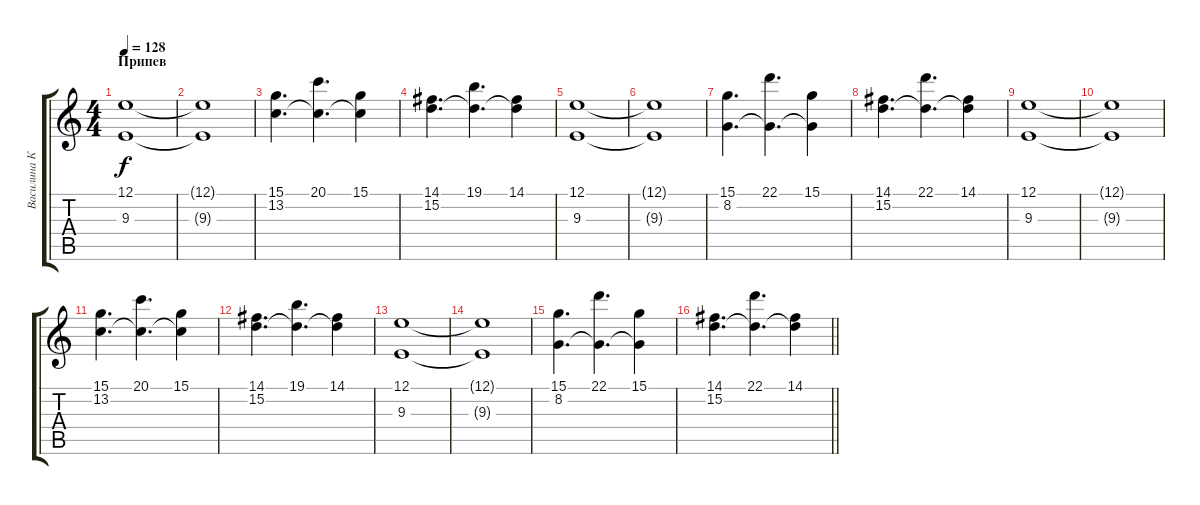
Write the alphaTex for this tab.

\track ("Василина Кичигина" "Василина К") {instrument stringensemble1}
\staff {score tabs}
\tuning (E4 B3 G3 D3 A2 E2) {hide}
\ts (4 4)
\section ("" "Припев")
\tempo 128
\clef g2
\ks c
(12.1 9.3).1{dy f volume 10 instrument stringensemble1} |
(12.1{t} 9.3{t}).1 |
(15.1 13.2).4{d} (20.1 13.2{t}).4{d} (15.1 13.2{t}).4 |
(14.1 15.2).4{d} (19.1 15.2{t}).4{d} (14.1 15.2{t}).4 |
(12.1 9.3).1 |
(12.1{t} 9.3{t}).1 |
(15.1 8.2).4{d} (22.1 8.2{t}).4{d} (15.1 8.2{t}).4 |
(14.1 15.2).4{d} (22.1 15.2{t}).4{d} (14.1 15.2{t}).4 |
(12.1 9.3).1 |
(12.1{t} 9.3{t}).1 |
(15.1 13.2).4{d} (20.1 13.2{t}).4{d} (15.1 13.2{t}).4 |
(14.1 15.2).4{d} (19.1 15.2{t}).4{d} (14.1 15.2{t}).4 |
(12.1 9.3).1 |
(12.1{t} 9.3{t}).1 |
(15.1 8.2).4{d} (22.1 8.2{t}).4{d} (15.1 8.2{t}).4 |
\barLineRight lightlight
(14.1 15.2).4{d} (22.1 15.2{t}).4{d} (14.1 15.2{t}).4
